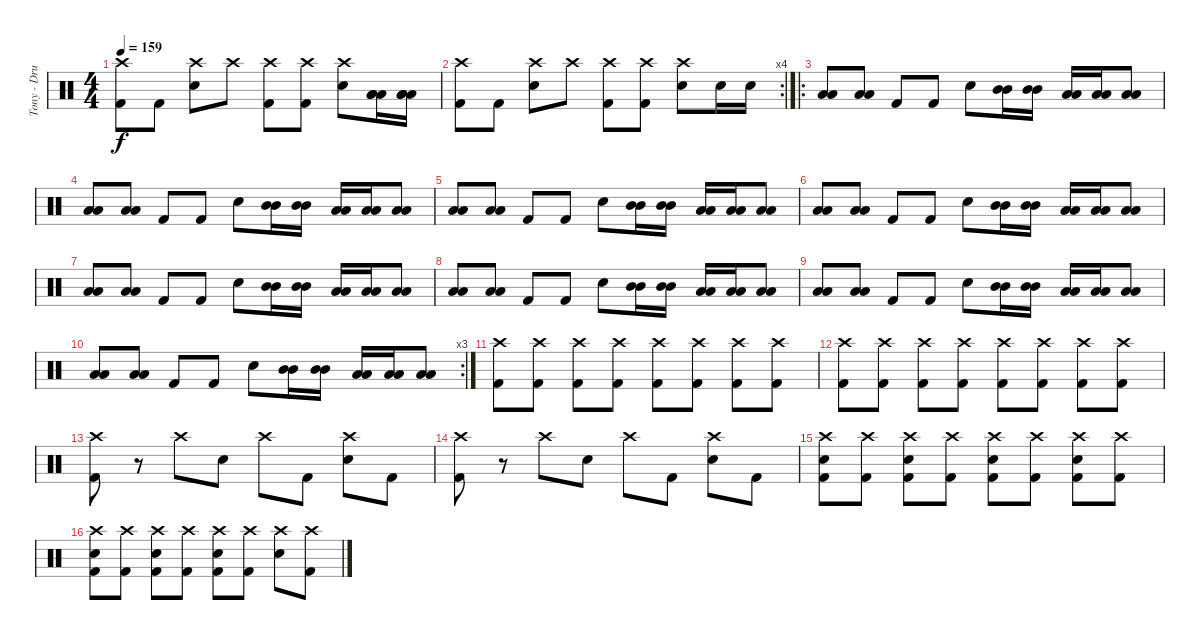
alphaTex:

\track ("Tony - Drums" "Tony - Dru") {instrument percussion}
\staff {score}
\articulation defaults
\ts (4 4)
\tempo 159
\clef neutral
\ks c
("Kick (hit) 2" "Crash high (hit)").8{dy f} "Kick (hit) 2".8 ("Crash high (hit)" "Snare (hit) 2").8 "Crash high (hit)".8 ("Kick (hit) 2" "Crash high (hit)").8 ("Kick (hit) 2" "Crash high (hit)").8 ("Crash high (hit)" "Snare (hit) 2").8 ("Low Floor Tom (hit)" "Low Floor Tom (hit)" "Low Floor Tom (hit)").16 ("Low Floor Tom (hit)" "Low Floor Tom (hit)" "Low Floor Tom (hit)").16 |
\rc 4
("Kick (hit) 2" "Crash high (hit)").8 "Kick (hit) 2".8 ("Crash high (hit)" "Snare (hit) 2").8 "Crash high (hit)".8 ("Kick (hit) 2" "Crash high (hit)").8 ("Kick (hit) 2" "Crash high (hit)").8 ("Crash high (hit)" "Snare (hit) 2").8 "Snare (hit) 2".16 "Snare (hit) 2".16 |
\ro
("Low Floor Tom (hit)" "Low Tom (hit)").8 ("Low Floor Tom (hit)" "Low Tom (hit)").8 "Kick (hit) 2".8 "Kick (hit) 2".8 "Snare (hit) 2".8 ("Mid Tom (hit)" "Mid Tom (hit)").16 ("Mid Tom (hit)" "Mid Tom (hit)").16 ("Low Tom (hit)" "Low Tom (hit)").16 ("Low Tom (hit)" "Low Tom (hit)").16 ("Low Floor Tom (hit)" "Low Floor Tom (hit)").8 |
("Low Floor Tom (hit)" "Low Tom (hit)").8 ("Low Floor Tom (hit)" "Low Tom (hit)").8 "Kick (hit) 2".8 "Kick (hit) 2".8 "Snare (hit) 2".8 ("Mid Tom (hit)" "Mid Tom (hit)").16 ("Mid Tom (hit)" "Mid Tom (hit)").16 ("Low Tom (hit)" "Low Tom (hit)").16 ("Low Tom (hit)" "Low Tom (hit)").16 ("Low Floor Tom (hit)" "Low Floor Tom (hit)").8 |
("Low Floor Tom (hit)" "Low Tom (hit)").8 ("Low Floor Tom (hit)" "Low Tom (hit)").8 "Kick (hit) 2".8 "Kick (hit) 2".8 "Snare (hit) 2".8 ("Mid Tom (hit)" "Mid Tom (hit)").16 ("Mid Tom (hit)" "Mid Tom (hit)").16 ("Low Tom (hit)" "Low Tom (hit)").16 ("Low Tom (hit)" "Low Tom (hit)").16 ("Low Floor Tom (hit)" "Low Floor Tom (hit)").8 |
("Low Floor Tom (hit)" "Low Tom (hit)").8 ("Low Floor Tom (hit)" "Low Tom (hit)").8 "Kick (hit) 2".8 "Kick (hit) 2".8 "Snare (hit) 2".8 ("Mid Tom (hit)" "Mid Tom (hit)").16 ("Mid Tom (hit)" "Mid Tom (hit)").16 ("Low Tom (hit)" "Low Tom (hit)").16 ("Low Tom (hit)" "Low Tom (hit)").16 ("Low Floor Tom (hit)" "Low Floor Tom (hit)").8 |
("Low Floor Tom (hit)" "Low Tom (hit)").8 ("Low Floor Tom (hit)" "Low Tom (hit)").8 "Kick (hit) 2".8 "Kick (hit) 2".8 "Snare (hit) 2".8 ("Mid Tom (hit)" "Mid Tom (hit)").16 ("Mid Tom (hit)" "Mid Tom (hit)").16 ("Low Tom (hit)" "Low Tom (hit)").16 ("Low Tom (hit)" "Low Tom (hit)").16 ("Low Floor Tom (hit)" "Low Floor Tom (hit)").8 |
("Low Floor Tom (hit)" "Low Tom (hit)").8 ("Low Floor Tom (hit)" "Low Tom (hit)").8 "Kick (hit) 2".8 "Kick (hit) 2".8 "Snare (hit) 2".8 ("Mid Tom (hit)" "Mid Tom (hit)").16 ("Mid Tom (hit)" "Mid Tom (hit)").16 ("Low Tom (hit)" "Low Tom (hit)").16 ("Low Tom (hit)" "Low Tom (hit)").16 ("Low Floor Tom (hit)" "Low Floor Tom (hit)").8 |
("Low Floor Tom (hit)" "Low Tom (hit)").8 ("Low Floor Tom (hit)" "Low Tom (hit)").8 "Kick (hit) 2".8 "Kick (hit) 2".8 "Snare (hit) 2".8 ("Mid Tom (hit)" "Mid Tom (hit)").16 ("Mid Tom (hit)" "Mid Tom (hit)").16 ("Low Tom (hit)" "Low Tom (hit)").16 ("Low Tom (hit)" "Low Tom (hit)").16 ("Low Floor Tom (hit)" "Low Floor Tom (hit)").8 |
\rc 3
("Low Floor Tom (hit)" "Low Tom (hit)").8 ("Low Floor Tom (hit)" "Low Tom (hit)").8 "Kick (hit) 2".8 "Kick (hit) 2".8 "Snare (hit) 2".8 ("Mid Tom (hit)" "Mid Tom (hit)").16 ("Mid Tom (hit)" "Mid Tom (hit)").16 ("Low Tom (hit)" "Low Tom (hit)").16 ("Low Tom (hit)" "Low Tom (hit)").16 ("Low Floor Tom (hit)" "Low Floor Tom (hit)").8 |
("Kick (hit) 2" "Crash high (hit)").8 ("Kick (hit) 2" "Crash high (hit)").8 ("Kick (hit) 2" "Crash high (hit)").8 ("Kick (hit) 2" "Crash high (hit)").8 ("Kick (hit) 2" "Crash high (hit)").8 ("Kick (hit) 2" "Crash high (hit)").8 ("Kick (hit) 2" "Crash high (hit)").8 ("Kick (hit) 2" "Crash high (hit)").8 |
("Kick (hit) 2" "Crash high (hit)").8 ("Kick (hit) 2" "Crash high (hit)").8 ("Kick (hit) 2" "Crash high (hit)").8 ("Kick (hit) 2" "Crash high (hit)").8 ("Kick (hit) 2" "Crash high (hit)").8 ("Kick (hit) 2" "Crash high (hit)").8 ("Kick (hit) 2" "Crash high (hit)").8 ("Kick (hit) 2" "Crash high (hit)").8 |
("Kick (hit) 2" "Crash high (hit)").8 r.8 "Crash high (hit)".8 "Snare (hit) 2".8 "Crash high (hit)".8 "Kick (hit) 2".8 ("Crash high (hit)" "Snare (hit) 2").8 "Kick (hit) 2".8 |
("Kick (hit) 2" "Crash high (hit)").8 r.8 "Crash high (hit)".8 "Snare (hit) 2".8 "Crash high (hit)".8 "Kick (hit) 2".8 ("Crash high (hit)" "Snare (hit) 2").8 "Kick (hit) 2".8 |
("Kick (hit) 2" "Crash high (hit)" "Snare (hit) 2").8 ("Kick (hit) 2" "Crash high (hit)").8 ("Kick (hit) 2" "Crash high (hit)" "Snare (hit) 2").8 ("Kick (hit) 2" "Crash high (hit)").8 ("Kick (hit) 2" "Crash high (hit)" "Snare (hit) 2").8 ("Kick (hit) 2" "Crash high (hit)").8 ("Kick (hit) 2" "Crash high (hit)" "Snare (hit) 2").8 ("Kick (hit) 2" "Crash high (hit)").8 |
("Kick (hit) 2" "Crash high (hit)" "Snare (hit) 2").8 ("Kick (hit) 2" "Crash high (hit)").8 ("Kick (hit) 2" "Crash high (hit)" "Snare (hit) 2").8 ("Kick (hit) 2" "Crash high (hit)").8 ("Kick (hit) 2" "Crash high (hit)" "Snare (hit) 2").8 ("Kick (hit) 2" "Crash high (hit)").8 ("Crash high (hit)" "Snare (hit) 2").8 ("Kick (hit) 2" "Crash high (hit)").8
